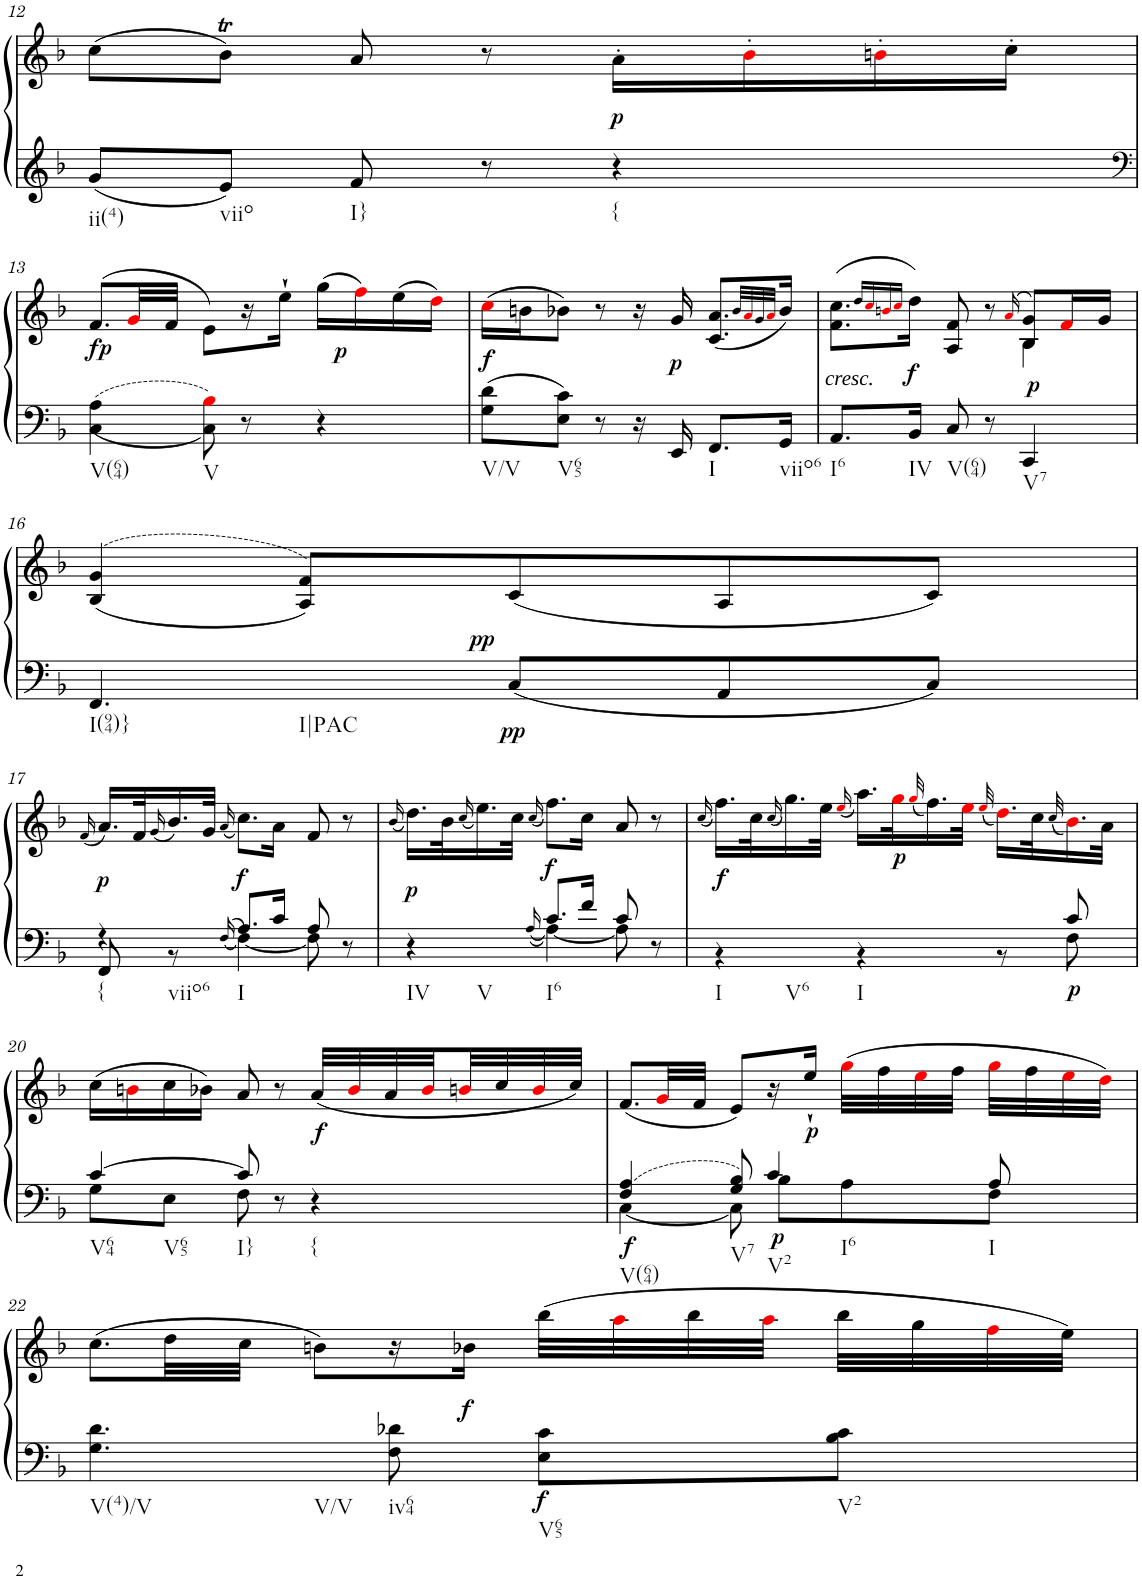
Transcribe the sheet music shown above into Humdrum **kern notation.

**kern	**kern	**dynam
*part1	*part1	*part1
*staff2	*staff1	*staff1/2
*I"Klavier linke Hand	*	*
!!LO:PB:g=z
*clefG2	*clefG2	*
*k[b-]	*k[b-]	*
*M3/4	*M3/4	*
=12	=12	=12
!LO:TX:b:t=ii(4)	!	!
8g/L	(8cc\L	.
!LO:TX:b:t=viio	!	!
8e/J	8b-T\J)	.
!LO:TX:b:t=I}	!	!
8f/	8a/	.
8r	8r	.
!LO:TX:b:t={	!	!
!	!	!LO:DY:b
4r	16a'\LL	p
.	16b-'i\	.
.	16bn'i\	.
.	16cc'\JJ	.
!!LO:LB:g=z
=13	=13	=13
*clefF4	*	*
!LO:TX:b:t=V(64)	!	!
!	!	!LO:DY:b
4C\ 4A\	(8.f/L	fp
.	32gi/LL	.
.	32f/JJJ	.
!LO:TX:b:t=V	!	!
8C\ 8B-i\	8e\L)	.
8r	16r	.
.	16ee`\JJ	.
4r	(>16gg\LL	.
!	!	!LO:DY:b
.	16ffi\)	p
.	(>16ee\	.
.	16ddi\JJ)	.
=14	=14	=14
!LO:TX:b:t=V/V	!	!
!	!	!LO:DY:b
8G\ 8d\L	(>16cci\LL	f
.	16bn\J	.
!LO:TX:b:t=V65	!	!
8E\ 8c\J	8b-X\J)	.
8r	8r	.
16r	16r	.
!	!	!LO:DY:b
16EE/	16g/	p
!LO:TX:b:t=I	!	!
8.FF/L	(<8.c/ 8.a/L	.
.	32qb-/LLL	.
.	32qai/	.
.	32qg/	.
.	32qai/JJJ	.
!LO:TX:b:t=viio6	!	!
16GG/Jk	16b-/Jk)	.
=15	=15	=15
*	*^	*
!	!LO:TX:b:i:t=cresc.	!	!
!LO:TX:b:t=I6	!	!	!
8.AA/L	(>8.f\ 8.cc\L	2ryy	.
.	16qdd/LL	.	.
.	16qcci/	.	.
.	16qbni/	.	.
.	16qcci/JJ	.	.
!LO:TX:b:t=IV	!	!	!
!	!	!	!LO:DY:b
16BB-/Jk	16dd\Jk)	.	f
!LO:TX:b:t=V(64)	!	!	!
8C/	8A/ 8f/	.	.
8r	8r	.	.
.	(16qai/	.	.
!LO:TX:b:t=V7	!	!	!
!	!	!	!LO:DY:a=2
4CC/	8B-/ 8g/L)	4B-\	p
.	16fi/L	.	.
.	16g/JJ	.	.
*	*v	*v	*
!!LO:LB:g=z
=16	=16	=16
!LO:TX:b:t=I(94)}	!	!
!LO:TX:b:t=I|PAC	!	!
4.FF/	(>(4B-/ 4g/	.
.	8A/ 8f/L))	.
!	!	!LO:DY:a=2
!	!	!LO:DY:n=1:b=2
8C/L	(8c/	pp pp
8AA/	8A/	.
8C/J	8c/J)	.
!!LO:LB:g=z
=17	=17	=17
.	(16qf/	.
*^	*	*
!LO:TX:b:t={	!	!	!
!LO:TX:b:t=viio6	!	!	!
!	!	!	!LO:DY:b
4r	8FF/	16.a/LL)	p
.	.	32f/K	.
.	.	(16qg/	.
.	8r	16.b-/)	.
.	.	32g/JJk	.
.	[<16qF/	(16qa/	.
!LO:TX:b:t=I	!	!	!
!	!	!	!LO:DY:b
8.A/L	4F\_	8.cc\L)	f
16c/Jk	.	16a\Jk	.
8A/	8F\]	8f/	.
8r	8ryy	8r	.
=18	=18	=18	=18
.	.	(16qb-/	.
!LO:TX:b:t=IV	!	!	!
!LO:TX:b:t=V	!	!	!
!	!	!	!LO:DY:b
4r	4ryy	16.dd\LL)	p
.	.	32b-\K	.
.	.	(16qcc/	.
.	.	16.ee\)	.
.	.	32cc\JJk	.
.	[<16qA/	(16qcc/	.
!LO:TX:b:t=I6	!	!	!
!	!	!	!LO:DY:b
8.c/L	4A\_	8.ff\L)	f
16f/Jk	.	16cc\Jk	.
8c/	8A\]	8a/	.
8r	8ryy	8r	.
=19	=19	=19	=19
.	.	(16qcc/	.
!LO:TX:b:t=I	!	!	!
!LO:TX:b:t=V6	!	!	!
!LO:TX:b:t=I	!	!	!
!	!	!	!LO:DY:b
2ryy	4r	16.ff\LL)	f
.	.	32cc\K	.
.	.	(16qcc/	.
.	.	16.gg\)	.
.	.	32ee\JJk	.
.	.	(16qeei/	.
.	4r	16.aa\LL)	.
!	!	!	!LO:DY:b
.	.	32ggi\K	p
.	.	(32qggi/	.
.	.	16.ff\)	.
.	.	32eei\JJk	.
.	.	(32qeei/	.
8ryy	8r	16.ddi\LL)	.
.	.	32cc\K	.
.	.	(32qcc/	.
!	!	!	!LO:DY:b=2
8F\	8c/	16.b-i\)	p
.	.	32a\JJk	.
!!LO:LB:g=z
=20	=20	=20	=20
!LO:TX:b:t=V64	!	!	!
!LO:TX:b:t=V65	!	!	!
[4c/	8G\L	(16cc\LL	.
.	.	16bni\	.
.	8E\J	16cc\	.
.	.	16b-X\JJ)	.
!LO:TX:b:t=I}	!	!	!
8c/]	8F\	8a/	.
8r	4.ryy	8r	.
!LO:TX:b:t={	!	!	!
!	!	!	!LO:DY:b
4r	.	(32a/LLL	f
.	.	32b-i/	.
.	.	32a/	.
.	.	32b-i/	.
.	.	32bni/	.
.	.	32cc/	.
.	.	32bi/	.
.	.	32cc/JJJ)	.
=21	=21	=21	=21
!LO:TX:b:t=V(64)	!	!	!
!	!	!	!LO:DY:b=2
4F/ 4A/	[4C\	(8.f/L	f
.	.	32gi/LL	.
.	.	32f/JJJ	.
!LO:TX:b:t=V7	!	!	!
8G/ 8B-/	8C\]	8e/L)	.
!LO:TX:b:t=V2	!	!	!
!LO:TX:b:t=I6	!	!	!
!	!	!	!LO:DY:b=2
4c/	8B-\L	16r	p
!	!	!	!LO:DY:b
.	.	16ee`/JJ	p
.	8A\	(32ggi\LLL	.
.	.	32ff\	.
.	.	32eei\	.
.	.	32ff\JJJ	.
!LO:TX:b:t=I	!	!	!
8A/	8F\J	32ggi\LLL	.
.	.	32ff\	.
.	.	32eei\	.
.	.	32ddi\JJJ)	.
*v	*v	*	*
!!LO:LB:g=z
=22	=22	=22
!LO:TX:b:t=V(4)/V	!	!
!LO:TX:b:t=V/V	!	!
4.G\ 4.d\	(8.cc\L	.
.	32dd\LL	.
.	32cc\JJJ	.
.	8bn\L)	.
!LO:TX:b:t=iv64	!	!
8F\ 8d-X\	16r	.
!	!	!LO:DY:b
.	16b-X\JJ	f
!LO:TX:b:t=V65	!	!
!	!	!LO:DY:b=2
8E\ 8c\L	(32bb-\LLL	f
.	32aai\	.
.	32bb-\	.
.	32aai\JJJ	.
!LO:TX:b:t=V2	!	!
8B-\ 8c\J	32bb-\LLL	.
.	32gg\	.
.	32ffi\	.
.	32ee\JJJ)	.
=	=	=
*-	*-	*-
